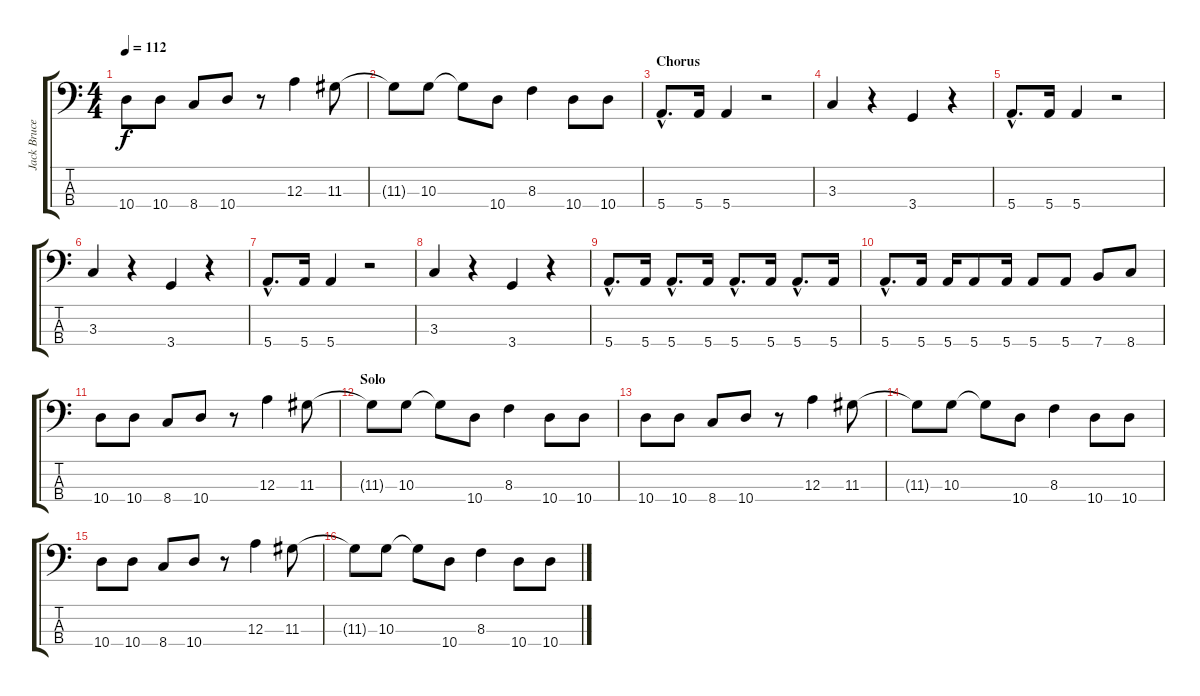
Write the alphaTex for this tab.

\track ("Jack Bruce - Bass" "Jack Bruce") {instrument electricbassfinger}
\staff {score tabs}
\tuning (G2 D2 A1 E1) {hide}
\ts (4 4)
\tempo 112
\clef f4
\ks c
10.4.8{dy f} 10.4.8 8.4.8 10.4.8 r.8 12.3.4 11.3.8 |
11.3{t}.8 10.3.8 10.3{t}.8 10.4.8 8.3.4 10.4.8 10.4.8 |
\section ("" "Chorus")
5.4{hac}.8{d} 5.4.16 5.4.4 r.2 |
3.3.4 r.4 3.4.4 r.4 |
5.4{hac}.8{d} 5.4.16 5.4.4 r.2 |
3.3.4 r.4 3.4.4 r.4 |
5.4{hac}.8{d} 5.4.16 5.4.4 r.2 |
3.3.4 r.4 3.4.4 r.4 |
5.4{hac}.8{d} 5.4.16 5.4{hac}.8{d} 5.4.16 5.4{hac}.8{d} 5.4.16 5.4{hac}.8{d} 5.4.16 |
5.4{hac}.8{d} 5.4.16 5.4.16 5.4.8 5.4.16 5.4.8 5.4.8 7.4.8 8.4.8 |
10.4.8 10.4.8 8.4.8 10.4.8 r.8 12.3.4 11.3.8 |
\section ("" "Solo")
11.3{t}.8 10.3.8 10.3{t}.8 10.4.8 8.3.4 10.4.8 10.4.8 |
10.4.8 10.4.8 8.4.8 10.4.8 r.8 12.3.4 11.3.8 |
11.3{t}.8 10.3.8 10.3{t}.8 10.4.8 8.3.4 10.4.8 10.4.8 |
10.4.8 10.4.8 8.4.8 10.4.8 r.8 12.3.4 11.3.8 |
11.3{t}.8 10.3.8 10.3{t}.8 10.4.8 8.3.4 10.4.8 10.4.8
